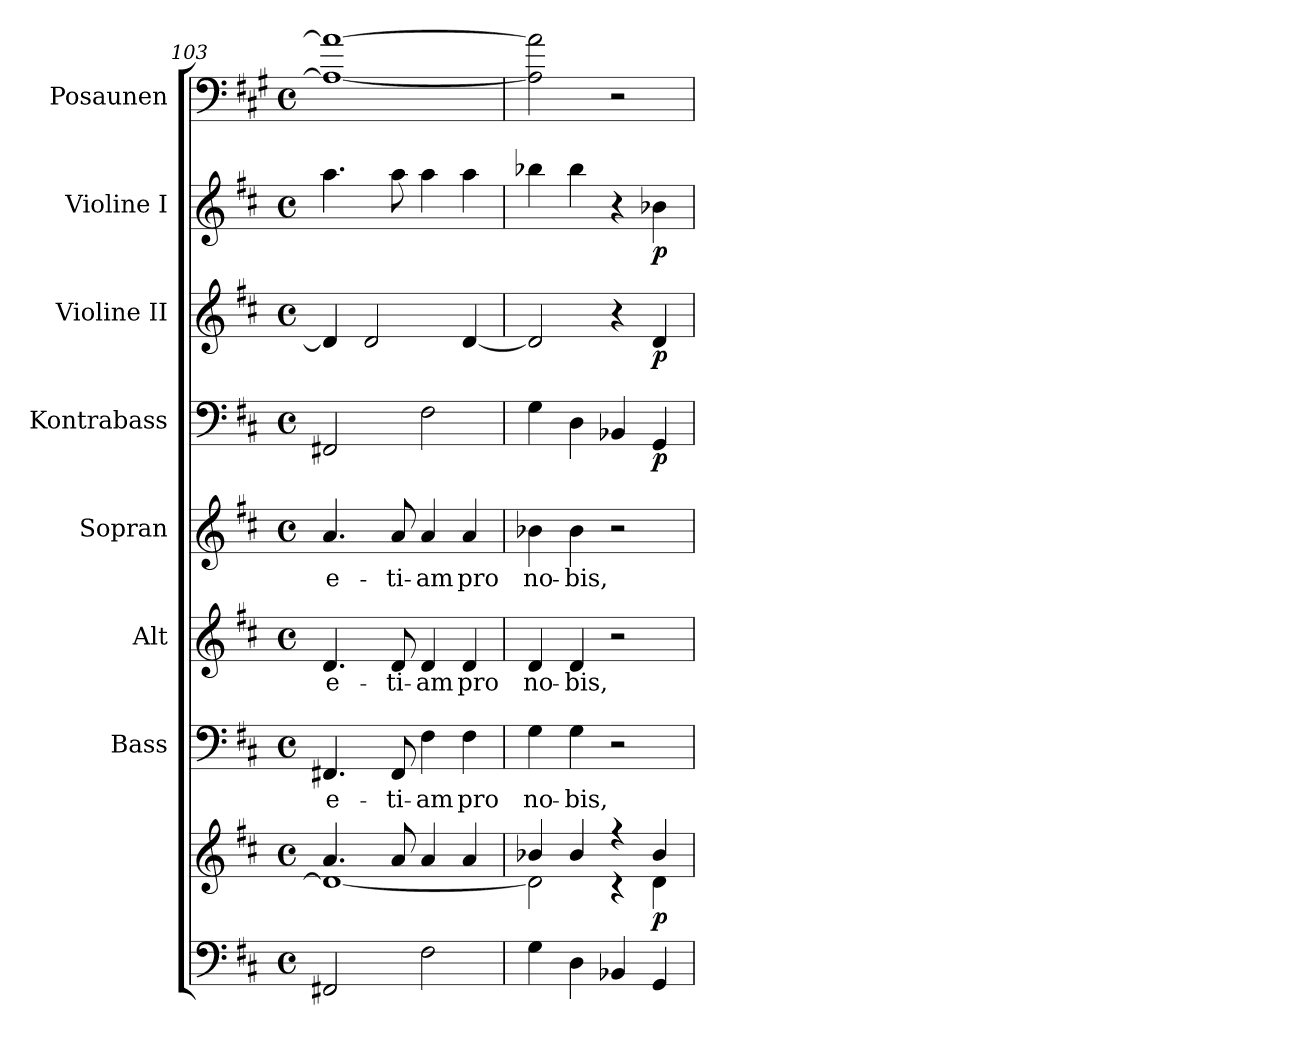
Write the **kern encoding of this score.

**kern	**kern	**dynam	**kern	**text	**kern	**text	**kern	**text	**kern	**dynam	**kern	**dynam	**kern	**dynam	**kern
*part8	*part8	*part8	*part7	*part7	*part6	*part6	*part5	*part5	*part4	*part4	*part3	*part3	*part2	*part2	*part1
*staff9	*staff8	*staff8/9	*staff7	*staff7	*staff6	*staff6	*staff5	*staff5	*staff4	*staff4	*staff3	*staff3	*staff2	*staff2	*staff1
*	*	*	*I"Bass	*	*I"Alt	*	*I"Sopran	*	*I"Kontrabass	*	*I"Violine II	*	*I"Violine I	*	*I"Posaunen
*	*	*	*I'B.	*	*I'A.	*	*I'S.	*	*I'Kb.	*	*I'Vl. II	*	*I'Vl. I	*	*I'Pos.
!!LO:PB:g=z
*clefF4	*clefG2	*	*clefF4	*	*clefG2	*	*clefG2	*	*clefF4	*	*clefG2	*	*clefG2	*	*clefF4
*	*	*	*	*	*	*	*	*	*ITrd7c12	*	*	*	*	*	*ITrd4c7
*k[f#c#]	*k[f#c#]	*	*k[f#c#]	*	*k[f#c#]	*	*k[f#c#]	*	*k[f#c#]	*	*k[f#c#]	*	*k[f#c#]	*	*k[f#c#]
*D:	*D:	*	*D:	*	*D:	*	*D:	*	*D:	*	*D:	*	*D:	*	*D:
*M4/4	*M4/4	*	*M4/4	*	*M4/4	*	*M4/4	*	*M4/4	*	*M4/4	*	*M4/4	*	*M4/4
*met(c)	*met(c)	*	*met(c)	*	*met(c)	*	*met(c)	*	*met(c)	*	*met(c)	*	*met(c)	*	*met(c)
=103	=103	=103	=103	=103	=103	=103	=103	=103	=103	=103	=103	=103	=103	=103	=103
*	*^	*	*	*	*	*	*	*	*	*	*	*	*	*	*
!	!	!	!	!	!LO:LY:b	!	!LO:LY:b	!	!LO:LY:b	!	!	!	!	!	!	!
2FF#X/	4.a/	1d_	.	4.FF#X/	e-	4.d/	e-	4.a/	e-	2FFF#X/	.	4d/]	.	4.aa\	.	1D_ 1d_
.	.	.	.	.	.	.	.	.	.	.	.	2d/	.	.	.	.
!	!	!	!	!	!LO:LY:b	!	!LO:LY:b	!	!LO:LY:b	!	!	!	!	!	!	!
.	8a/	.	.	8FF#/	-ti-	8d/	-ti-	8a/	-ti-	.	.	.	.	8aa\	.	.
!	!	!	!	!	!LO:LY:b	!	!LO:LY:b	!	!LO:LY:b	!	!	!	!	!	!	!
2F#\	4a/	.	.	4F#\	-am	4d/	-am	4a/	-am	2FF#\	.	.	.	4aa\	.	.
!	!	!	!	!	!LO:LY:b	!	!LO:LY:b	!	!LO:LY:b	!	!	!	!	!	!	!
.	4a/	.	.	4F#\	pro	4d/	pro	4a/	pro	.	.	[4d/	.	4aa\	.	.
=104	=104	=104	=104	=104	=104	=104	=104	=104	=104	=104	=104	=104	=104	=104	=104	=104
!	!	!	!	!	!LO:LY:b	!	!LO:LY:b	!	!LO:LY:b	!	!	!	!	!	!	!
4G\	4b-X/	2d\]	.	4G\	no-	4d/	no-	4b-X\	no-	4GG\	.	2d/]	.	4bb-X\	.	2D\] 2d\]
!	!	!	!	!	!LO:LY:b	!	!LO:LY:b	!	!LO:LY:b	!	!	!	!	!	!	!
4D\	4b-/	.	.	4G\	-bis,	4d/	-bis,	4b-\	-bis,	4DD\	.	.	.	4bb-\	.	.
4BB-X/	4r	4r	.	2r	.	2r	.	2r	.	4BBB-X/	.	4r	.	4r	.	2r
!	!	!	!LO:DY:b	!	!	!	!	!	!	!	!LO:DY:b	!	!LO:DY:b	!	!LO:DY:b	!
4GG/	4b-/	4d\	p	.	.	.	.	.	.	4GGG/	p	4d/	p	4b-X\	p	.
*	*v	*v	*	*	*	*	*	*	*	*	*	*	*	*	*	*
=	=	=	=	=	=	=	=	=	=	=	=	=	=	=	=
*-	*-	*-	*-	*-	*-	*-	*-	*-	*-	*-	*-	*-	*-	*-	*-
